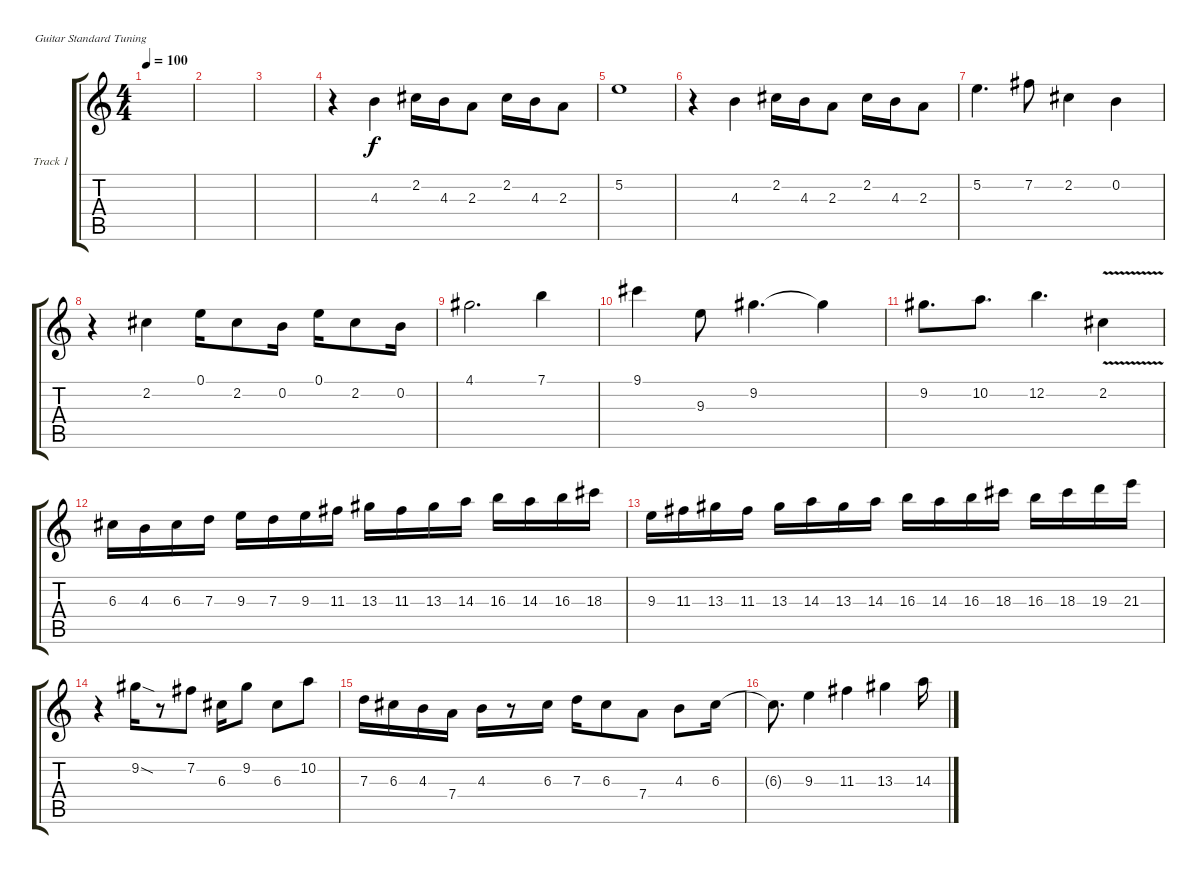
\bracketExtendMode groupsimilarinstruments
\firstSystemTrackNameOrientation horizontal
\otherSystemsTrackNameOrientation horizontal
\track ("Track 1" "Track 1") {instrument acousticguitarsteel}
\staff {score tabs}
\tuning (E4 B3 G3 D3 A2 E2)
\ts (4 4)
\tempo 100
\clef g2
\ks c
|
|
|
r.4 4.3.4 2.2.16 4.3.16 2.3.8 2.2.16 4.3.16 2.3.8 |
5.2.1 |
r.4 4.3.4 2.2.16 4.3.16 2.3.8 2.2.16 4.3.16 2.3.8 |
5.2.4{d} 7.2.8 2.2.4 0.2.4 |
r.4 2.2.4 0.1.16 2.2.8 0.2.16 0.1.16 2.2.8 0.2.16 |
4.1.2{d} 7.1.4 |
9.1.4 9.3.8 9.2.4{d} 9.2{t}.4 |
9.2.8{d} 10.2.8{d} 12.2.4{d} 2.2{v}.4 |
6.3.16 4.3.16 6.3.16 7.3.16 9.3.16 7.3.16 9.3.16 11.3.16 13.3.16 11.3.16 13.3.16 14.3.16 16.3.16 14.3.16 16.3.16 18.3.16 |
9.3.16 11.3.16 13.3.16 11.3.16 13.3.16 14.3.16 13.3.16 14.3.16 16.3.16 14.3.16 16.3.16 18.3.16 16.3.16 18.3.16 19.3.16 21.3.16 |
r.4 9.2{sod}.16 r.8 7.2.8 6.3.16 9.2.8 6.3.8 10.2.8 |
7.3.16 6.3.16 4.3.16 7.4.16 4.3.16 r.8 6.3.16 7.3.16 6.3.8 7.4.8 4.3.8 6.3.16 |
6.3{t}.8{d} 9.3.4 11.3.4 13.3.4 14.3.16
